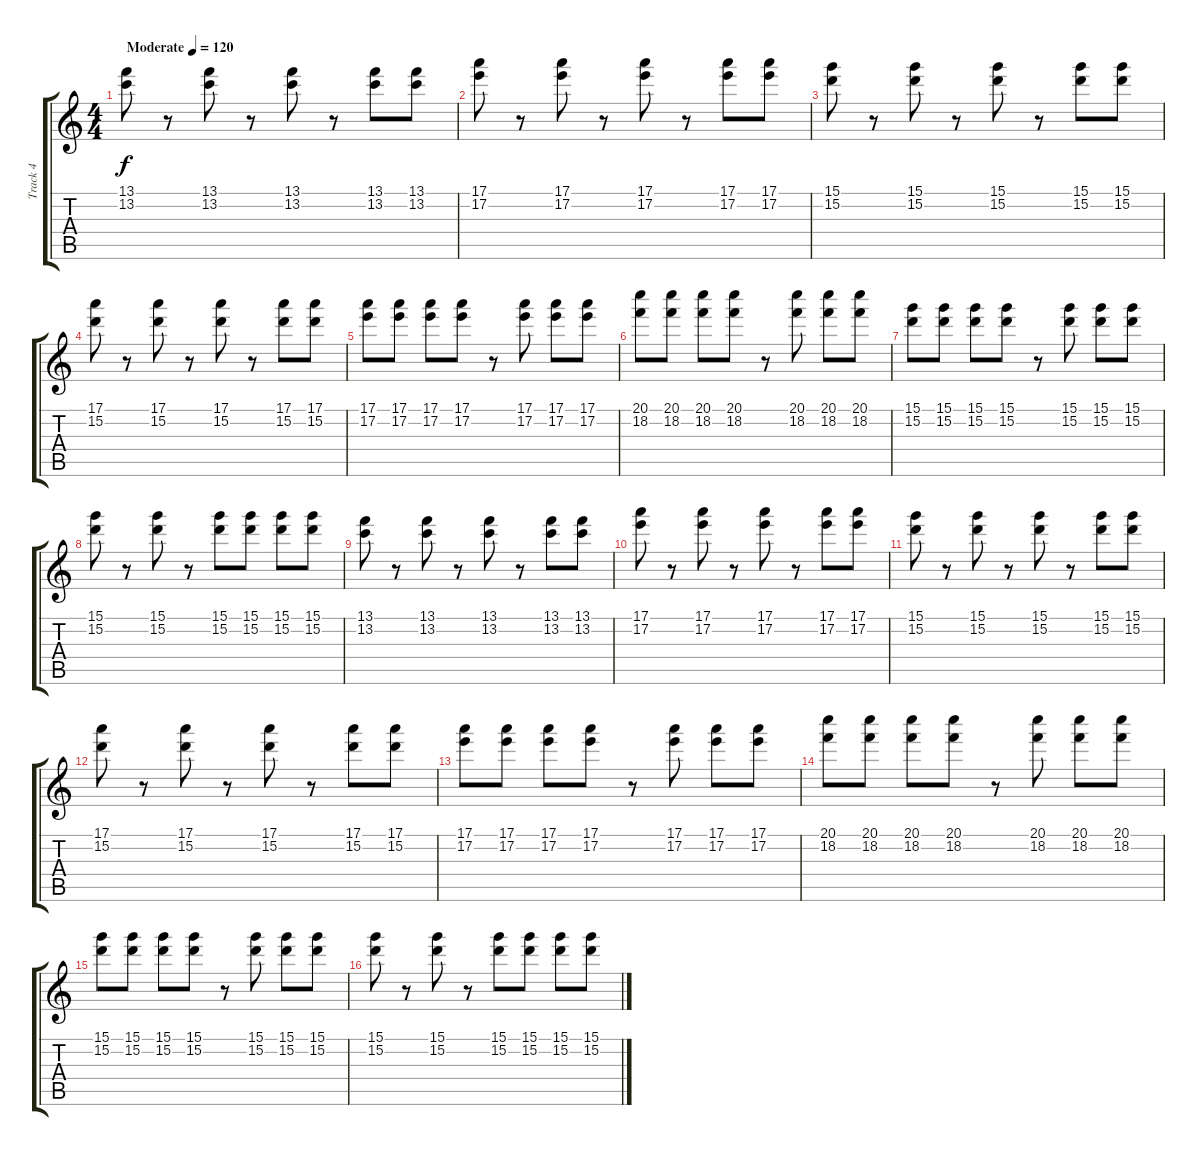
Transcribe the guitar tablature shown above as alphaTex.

\track ("Track 4" "Track 4") {instrument electricguitarjazz}
\staff {score tabs}
\tuning (E4 B3 G3 D3 A2 E2) {hide}
\ts (4 4)
\tempo (120 "Moderate")
\clef g2
\ks c
(13.1 13.2).8{dy f instrument electricguitarjazz} r.8 (13.1 13.2).8 r.8 (13.1 13.2).8 r.8 (13.1 13.2).8 (13.1 13.2).8 |
(17.1 17.2).8 r.8 (17.1 17.2).8 r.8 (17.1 17.2).8 r.8 (17.1 17.2).8 (17.1 17.2).8 |
(15.1 15.2).8 r.8 (15.1 15.2).8 r.8 (15.1 15.2).8 r.8 (15.1 15.2).8 (15.1 15.2).8 |
(17.1 15.2).8 r.8 (17.1 15.2).8 r.8 (17.1 15.2).8 r.8 (17.1 15.2).8 (17.1 15.2).8 |
(17.1 17.2).8 (17.1 17.2).8 (17.1 17.2).8 (17.1 17.2).8 r.8 (17.1 17.2).8 (17.1 17.2).8 (17.1 17.2).8 |
(20.1 18.2).8 (20.1 18.2).8 (20.1 18.2).8 (20.1 18.2).8 r.8 (20.1 18.2).8 (20.1 18.2).8 (20.1 18.2).8 |
(15.1 15.2).8 (15.1 15.2).8 (15.1 15.2).8 (15.1 15.2).8 r.8 (15.1 15.2).8 (15.1 15.2).8 (15.1 15.2).8 |
(15.1 15.2).8 r.8 (15.1 15.2).8 r.8 (15.1 15.2).8 (15.1 15.2).8 (15.1 15.2).8 (15.1 15.2).8 |
(13.1 13.2).8 r.8 (13.1 13.2).8 r.8 (13.1 13.2).8 r.8 (13.1 13.2).8 (13.1 13.2).8 |
(17.1 17.2).8 r.8 (17.1 17.2).8 r.8 (17.1 17.2).8 r.8 (17.1 17.2).8 (17.1 17.2).8 |
(15.1 15.2).8 r.8 (15.1 15.2).8 r.8 (15.1 15.2).8 r.8 (15.1 15.2).8 (15.1 15.2).8 |
(17.1 15.2).8 r.8 (17.1 15.2).8 r.8 (17.1 15.2).8 r.8 (17.1 15.2).8 (17.1 15.2).8 |
(17.1 17.2).8 (17.1 17.2).8 (17.1 17.2).8 (17.1 17.2).8 r.8 (17.1 17.2).8 (17.1 17.2).8 (17.1 17.2).8 |
(20.1 18.2).8 (20.1 18.2).8 (20.1 18.2).8 (20.1 18.2).8 r.8 (20.1 18.2).8 (20.1 18.2).8 (20.1 18.2).8 |
(15.1 15.2).8 (15.1 15.2).8 (15.1 15.2).8 (15.1 15.2).8 r.8 (15.1 15.2).8 (15.1 15.2).8 (15.1 15.2).8 |
(15.1 15.2).8 r.8 (15.1 15.2).8 r.8 (15.1 15.2).8 (15.1 15.2).8 (15.1 15.2).8 (15.1 15.2).8
